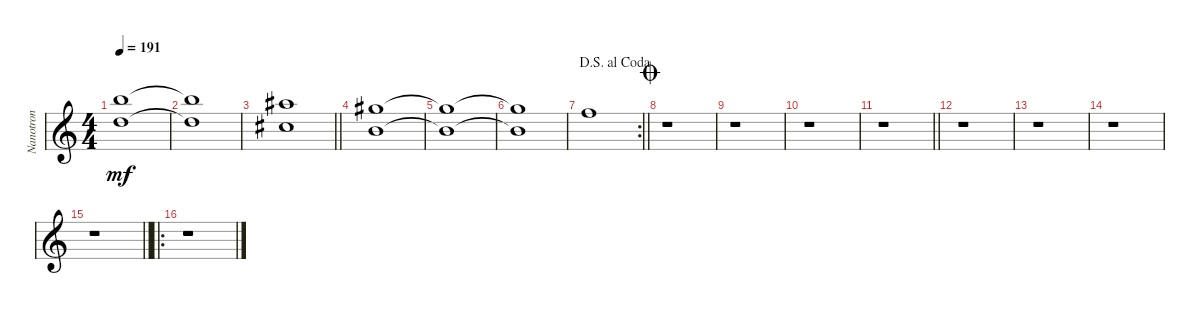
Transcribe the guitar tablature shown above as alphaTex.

\track ("Nanotron" "Nanotron") {instrument stringensemble1}
\staff {score}
\tuning (E4 B3 G3 D3 A2 E2 B1) {hide}
\ts (4 4)
\tempo 191
\clef g2
\ks c
(19.1{t} 19.3{t}).1{dy mf} |
(19.1{t} 19.3{t}).1 |
\barLineRight lightlight
(18.1 18.3).1 |
(16.1 16.3).1 |
(16.1{t} 16.3{t}).1 |
(16.1{t} 16.3{t}).1 |
\rc 2
\jump dalsegnoalcoda
\barLineRight lightlight
13.1.1 |
\jump coda
r.1 |
r.1 |
r.1 |
\barLineRight lightlight
r.1 |
r.1 |
r.1 |
r.1 |
\barLineRight lightlight
r.1 |
\ro
r.1
